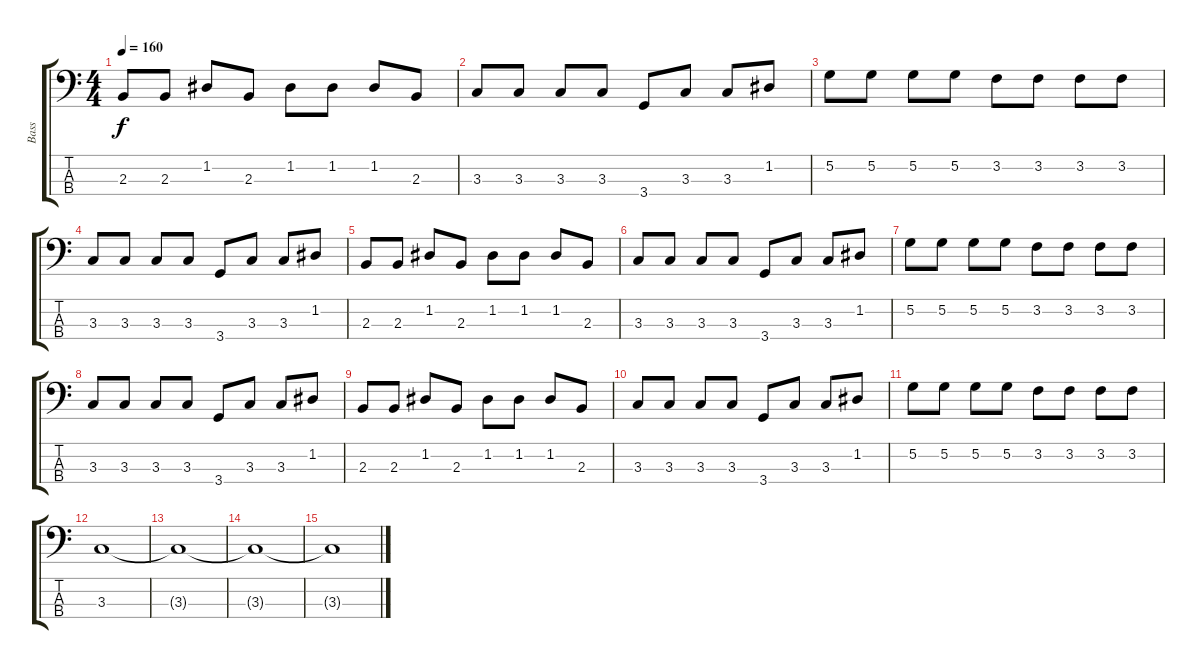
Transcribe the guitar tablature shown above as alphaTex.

\track ("Bass" "Bass") {instrument electricbassfinger}
\staff {score tabs}
\tuning (G2 D2 A1 E1) {hide}
\ts (4 4)
\tempo 160
\clef f4
\ks c
2.3.8{dy f} 2.3.8 1.2.8 2.3.8 1.2.8 1.2.8 1.2.8 2.3.8 |
3.3.8 3.3.8 3.3.8 3.3.8 3.4.8 3.3.8 3.3.8 1.2.8 |
5.2.8 5.2.8 5.2.8 5.2.8 3.2.8 3.2.8 3.2.8 3.2.8 |
3.3.8 3.3.8 3.3.8 3.3.8 3.4.8 3.3.8 3.3.8 1.2.8 |
2.3.8 2.3.8 1.2.8 2.3.8 1.2.8 1.2.8 1.2.8 2.3.8 |
3.3.8 3.3.8 3.3.8 3.3.8 3.4.8 3.3.8 3.3.8 1.2.8 |
5.2.8 5.2.8 5.2.8 5.2.8 3.2.8 3.2.8 3.2.8 3.2.8 |
3.3.8 3.3.8 3.3.8 3.3.8 3.4.8 3.3.8 3.3.8 1.2.8 |
2.3.8 2.3.8 1.2.8 2.3.8 1.2.8 1.2.8 1.2.8 2.3.8 |
3.3.8 3.3.8 3.3.8 3.3.8 3.4.8 3.3.8 3.3.8 1.2.8 |
5.2.8 5.2.8 5.2.8 5.2.8 3.2.8 3.2.8 3.2.8 3.2.8 |
3.3.1{volume 0} |
3.3{t}.1 |
3.3{t}.1 |
3.3{t}.1
